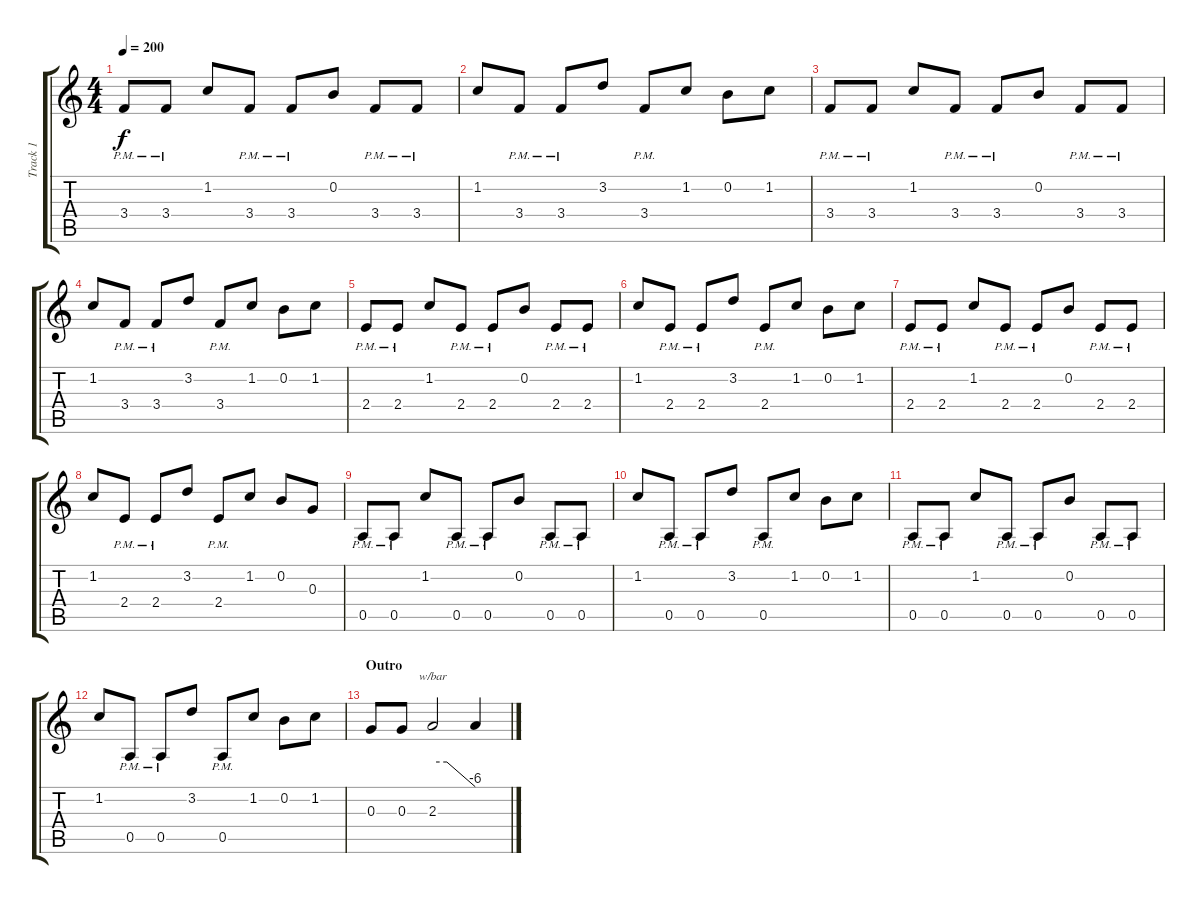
\track ("Track 1" "Track 1") {instrument distortionguitar}
\staff {score tabs}
\tuning (E4 B3 G3 D3 A2 E2) {hide}
\ts (4 4)
\tempo 200
\clef g2
\ks c
3.4{pm}.8{dy f} 3.4{pm}.8 1.2.8 3.4{pm}.8 3.4{pm}.8 0.2.8 3.4{pm}.8 3.4{pm}.8 |
1.2.8 3.4{pm}.8 3.4{pm}.8 3.2.8 3.4{pm}.8 1.2.8 0.2.8 1.2.8 |
3.4{pm}.8 3.4{pm}.8 1.2.8 3.4{pm}.8 3.4{pm}.8 0.2.8 3.4{pm}.8 3.4{pm}.8 |
1.2.8 3.4{pm}.8 3.4{pm}.8 3.2.8 3.4{pm}.8 1.2.8 0.2.8 1.2.8 |
2.4{pm}.8 2.4{pm}.8 1.2.8 2.4{pm}.8 2.4{pm}.8 0.2.8 2.4{pm}.8 2.4{pm}.8 |
1.2.8 2.4{pm}.8 2.4{pm}.8 3.2.8 2.4{pm}.8 1.2.8 0.2.8 1.2.8 |
2.4{pm}.8 2.4{pm}.8 1.2.8 2.4{pm}.8 2.4{pm}.8 0.2.8 2.4{pm}.8 2.4{pm}.8 |
1.2.8 2.4{pm}.8 2.4{pm}.8 3.2.8 2.4{pm}.8 1.2.8 0.2.8 0.3.8 |
0.5{pm}.8 0.5{pm}.8 1.2.8 0.5{pm}.8 0.5{pm}.8 0.2.8 0.5{pm}.8 0.5{pm}.8 |
1.2.8 0.5{pm}.8 0.5{pm}.8 3.2.8 0.5{pm}.8 1.2.8 0.2.8 1.2.8 |
0.5{pm}.8 0.5{pm}.8 1.2.8 0.5{pm}.8 0.5{pm}.8 0.2.8 0.5{pm}.8 0.5{pm}.8 |
1.2.8 0.5{pm}.8 0.5{pm}.8 3.2.8 0.5{pm}.8 1.2.8 0.2.8 1.2.8 |
\section ("" "Outro")
0.3.8 0.3.8 2.3.2{tbe (custom default 0 0 20 0 60 -24)} 2.3{t}.4
